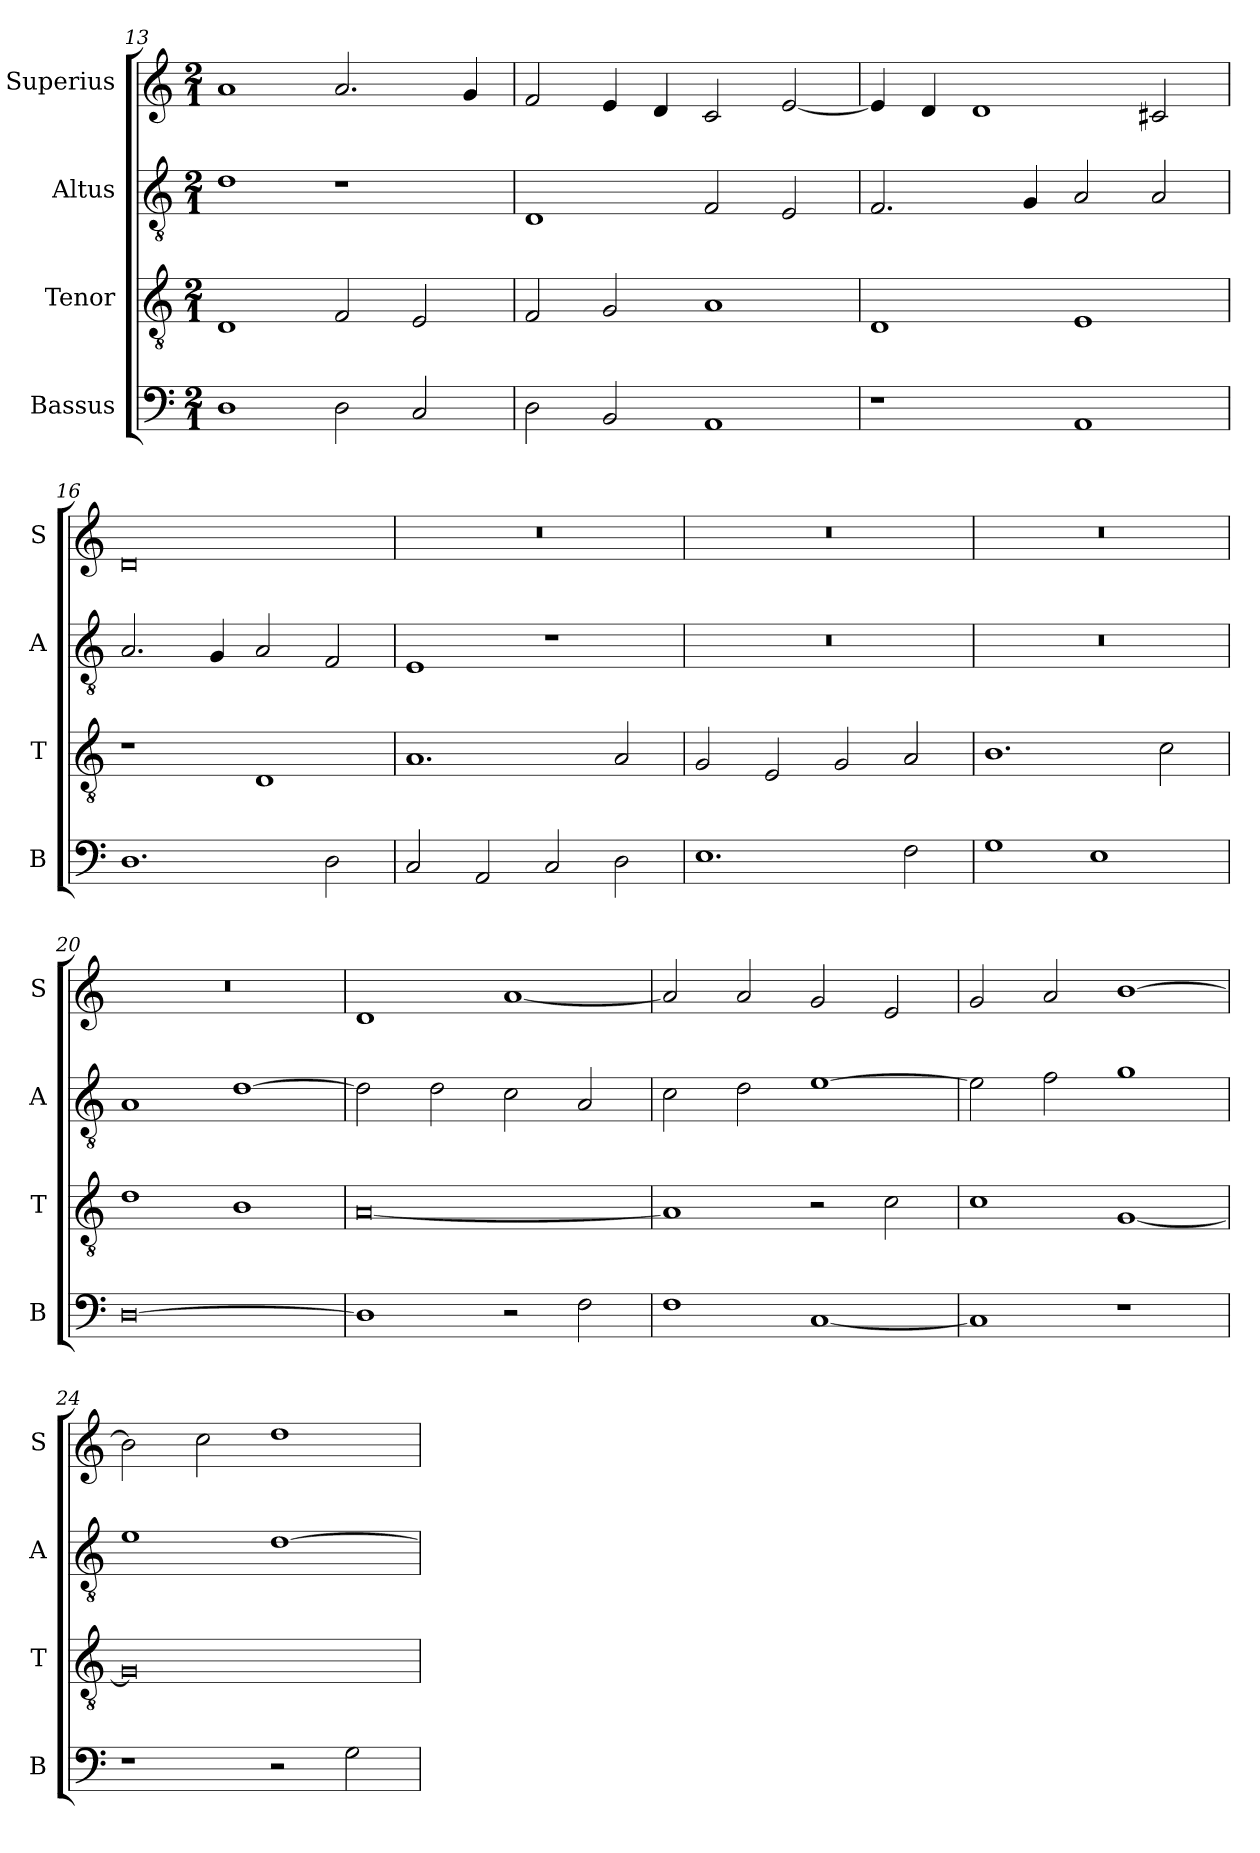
**kern	**kern	**kern	**kern
*part4	*part3	*part2	*part1
*staff4	*staff3	*staff2	*staff1
*I"Bassus	*I"Tenor	*I"Altus	*I"Superius
*I'B	*I'T	*I'A	*I'S
*clefF4	*clefGv2	*clefGv2	*clefG2
*k[]	*k[]	*k[]	*k[]
*C:	*C:	*C:	*C:
*M2/1	*M2/1	*M2/1	*M2/1
=13	=13	=13	=13
1D	1D	1d	1a
2D	2F	1r	2.a
2C	2E	.	.
.	.	.	4g
=14	=14	=14	=14
2D	2F	1D	2f
2BB	2G	.	4e
.	.	.	4d
1AA	1A	2F	2c
.	.	2E	[2e
=15	=15	=15	=15
1r	1D	2.F	4e]
.	.	.	4d
.	.	.	1d
.	.	4G	.
1AA	1E	2A	.
.	.	2A	2c#X
=16	=16	=16	=16
1.D	1r	2.A	0d
.	.	4G	.
.	1D	2A	.
2D	.	2F	.
=17	=17	=17	=17
2C	1.A	1E	0r
2AA	.	.	.
2C	.	1r	.
2D	2A	.	.
=18	=18	=18	=18
1.E	2G	0r	0r
.	2E	.	.
.	2G	.	.
2F	2A	.	.
=19	=19	=19	=19
1G	1.B	0r	0r
1E	.	.	.
.	2c	.	.
=20	=20	=20	=20
[0D	1d	1A	0r
.	1B	[1d	.
=21	=21	=21	=21
1D]	[0A	2d]	1d
.	.	2d	.
2r	.	2c	[1a
2F	.	2A	.
=22	=22	=22	=22
1F	1A]	2c	2a]
.	.	2d	2a
[1C	2r	[1e	2g
.	2c	.	2e
=23	=23	=23	=23
1C]	1c	2e]	2g
.	.	2f	2a
1r	[1G	1g	[1b
=24	=24	=24	=24
1r	0G]	1e	2b]
.	.	.	2cc
2r	.	[1d	1dd
2G	.	.	.
=	=	=	=
*-	*-	*-	*-
